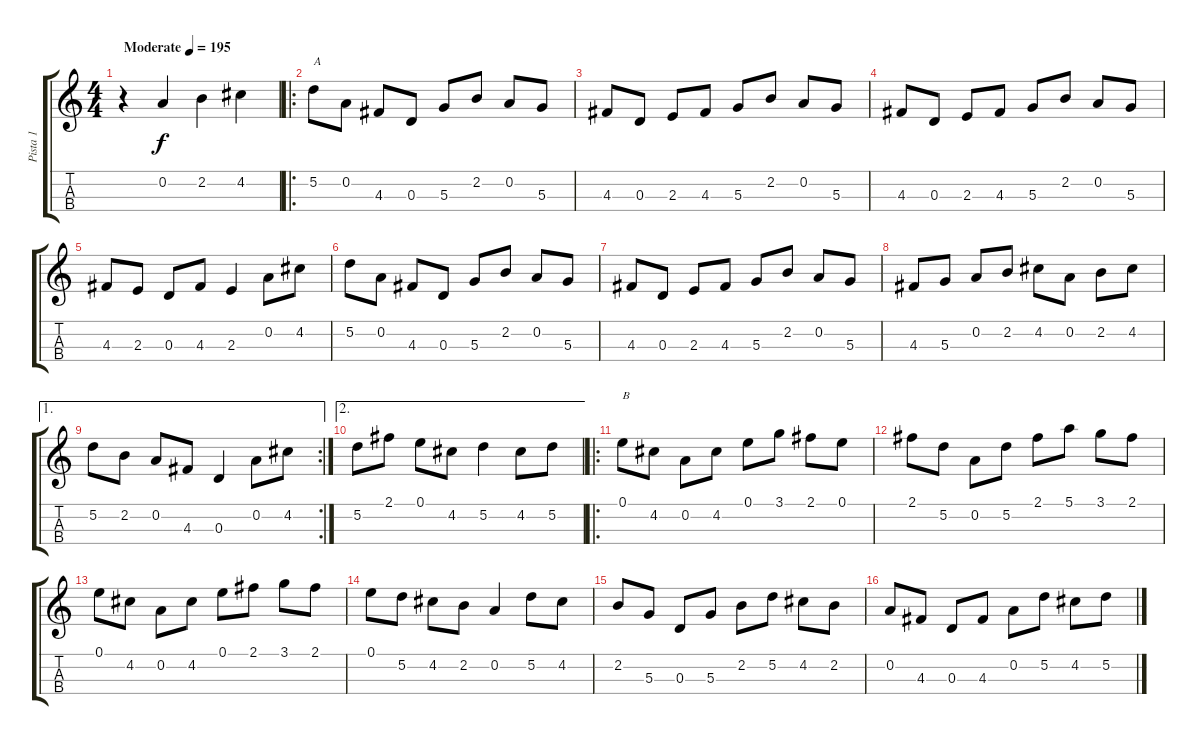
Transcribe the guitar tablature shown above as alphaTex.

\track ("Pista 1" "Pista 1") {instrument acousticguitarsteel}
\staff {score tabs}
\tuning (E4 A3 D3 G2) {hide}
\ts (4 4)
\tempo (195 "Moderate")
\clef g2
\ks c
r.4{dy f instrument acousticguitarsteel} 0.2.4 2.2.4 4.2.4 |
\ro
5.2.8{txt "A"} 0.2.8 4.3.8 0.3.8 5.3.8 2.2.8 0.2.8 5.3.8 |
4.3.8 0.3.8 2.3.8 4.3.8 5.3.8 2.2.8 0.2.8 5.3.8 |
4.3.8 0.3.8 2.3.8 4.3.8 5.3.8 2.2.8 0.2.8 5.3.8 |
4.3.8 2.3.8 0.3.8 4.3.8 2.3.4 0.2.8 4.2.8 |
5.2.8 0.2.8 4.3.8 0.3.8 5.3.8 2.2.8 0.2.8 5.3.8 |
4.3.8 0.3.8 2.3.8 4.3.8 5.3.8 2.2.8 0.2.8 5.3.8 |
4.3.8 5.3.8 0.2.8 2.2.8 4.2.8 0.2.8 2.2.8 4.2.8 |
\ae 1
\rc 2
5.2.8 2.2.8 0.2.8 4.3.8 0.3.4 0.2.8 4.2.8 |
\ae 2
5.2.8 2.1.8 0.1.8 4.2.8 5.2.4 4.2.8 5.2.8 |
\ro
0.1.8{txt "B"} 4.2.8 0.2.8 4.2.8 0.1.8 3.1.8 2.1.8 0.1.8 |
2.1.8 5.2.8 0.2.8 5.2.8 2.1.8 5.1.8 3.1.8 2.1.8 |
0.1.8 4.2.8 0.2.8 4.2.8 0.1.8 2.1.8 3.1.8 2.1.8 |
0.1.8 5.2.8 4.2.8 2.2.8 0.2.4 5.2.8 4.2.8 |
2.2.8 5.3.8 0.3.8 5.3.8 2.2.8 5.2.8 4.2.8 2.2.8 |
0.2.8 4.3.8 0.3.8 4.3.8 0.2.8 5.2.8 4.2.8 5.2.8
